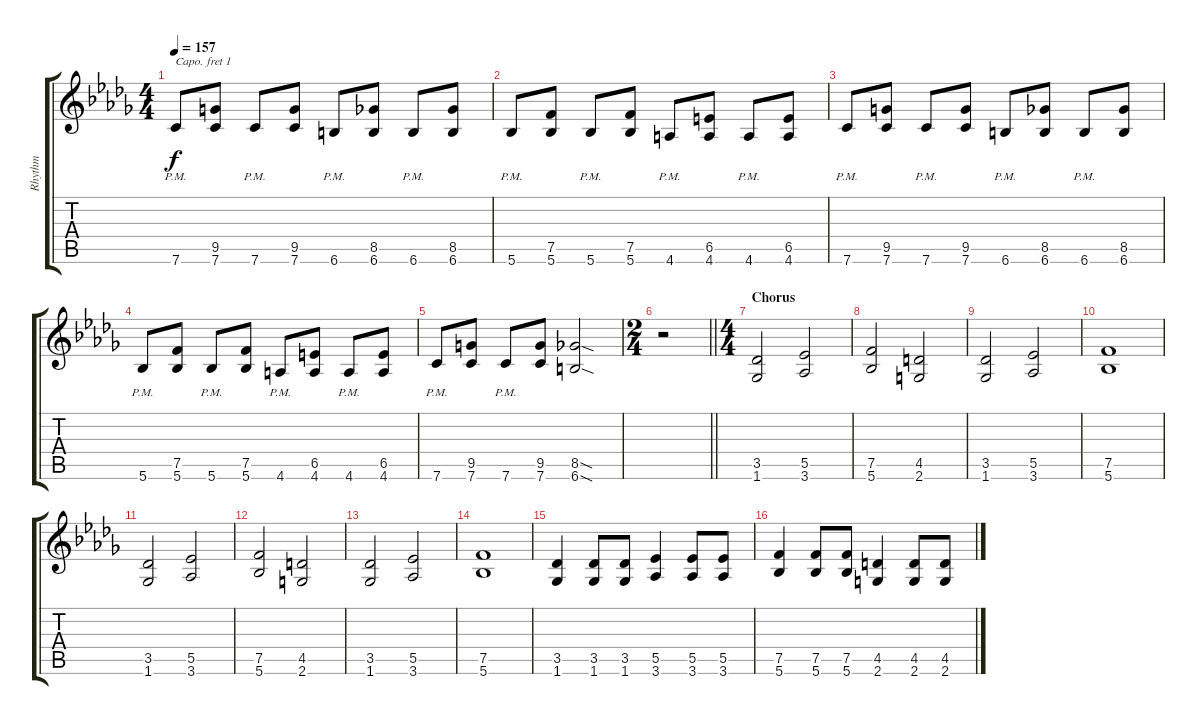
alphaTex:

\track ("Rhythm" "Rhythm") {instrument overdrivenguitar}
\staff {score tabs}
\capo 1
\tuning (E4 B3 G3 D3 A2 E2) {hide}
\ts (4 4)
\tempo 157
\clef g2
\ks db
7.6{pm}.8{dy f} (9.5 7.6).8 7.6{pm}.8 (9.5 7.6).8 6.6{pm}.8 (8.5 6.6).8 6.6{pm}.8 (8.5 6.6).8 |
5.6{pm}.8 (7.5 5.6).8 5.6{pm}.8 (7.5 5.6).8 4.6{pm}.8 (6.5 4.6).8 4.6{pm}.8 (6.5 4.6).8 |
7.6{pm}.8 (9.5 7.6).8 7.6{pm}.8 (9.5 7.6).8 6.6{pm}.8 (8.5 6.6).8 6.6{pm}.8 (8.5 6.6).8 |
5.6{pm}.8 (7.5 5.6).8 5.6{pm}.8 (7.5 5.6).8 4.6{pm}.8 (6.5 4.6).8 4.6{pm}.8 (6.5 4.6).8 |
7.6{pm}.8 (9.5 7.6).8 7.6{pm}.8 (9.5 7.6).8 (8.5{sod} 6.6{sod}).2 |
\ts (2 4)
\barLineRight lightlight
r.2 |
\ts (4 4)
\section ("" "Chorus")
(3.5 1.6).2 (5.5 3.6).2 |
(7.5 5.6).2 (4.5 2.6).2 |
(3.5 1.6).2 (5.5 3.6).2 |
(7.5 5.6).1 |
(3.5 1.6).2 (5.5 3.6).2 |
(7.5 5.6).2 (4.5 2.6).2 |
(3.5 1.6).2 (5.5 3.6).2 |
(7.5 5.6).1 |
(3.5 1.6).4 (3.5 1.6).8 (3.5 1.6).8 (5.5 3.6).4 (5.5 3.6).8 (5.5 3.6).8 |
(7.5 5.6).4 (7.5 5.6).8 (7.5 5.6).8 (4.5 2.6).4 (4.5 2.6).8 (4.5 2.6).8
